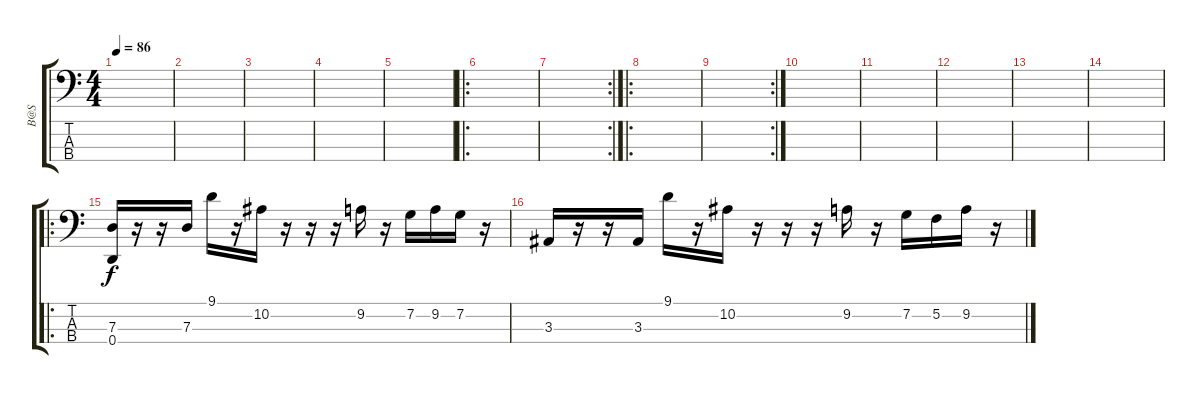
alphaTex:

\track ("B@S" "B@S") {instrument electricbassfinger}
\staff {score tabs}
\tuning (F2 C2 G1 D1) {hide}
\ts (4 4)
\tempo 86
\clef f4
\ks c
|
|
|
|
|
\ro
|
\rc 2
|
\ro
|
\rc 2
|
|
|
|
|
|
\ro
(7.3 0.4).16 r.16 r.16 7.3.16 9.1.16 r.16 10.2.16 r.16 r.16 r.16 9.2.16 r.16 7.2.16 9.2.16 7.2.16 r.16 |
3.3.16 r.16 r.16 3.3.16 9.1.16 r.16 10.2.16 r.16 r.16 r.16 9.2.16 r.16 7.2.16 5.2.16 9.2.16 r.16
